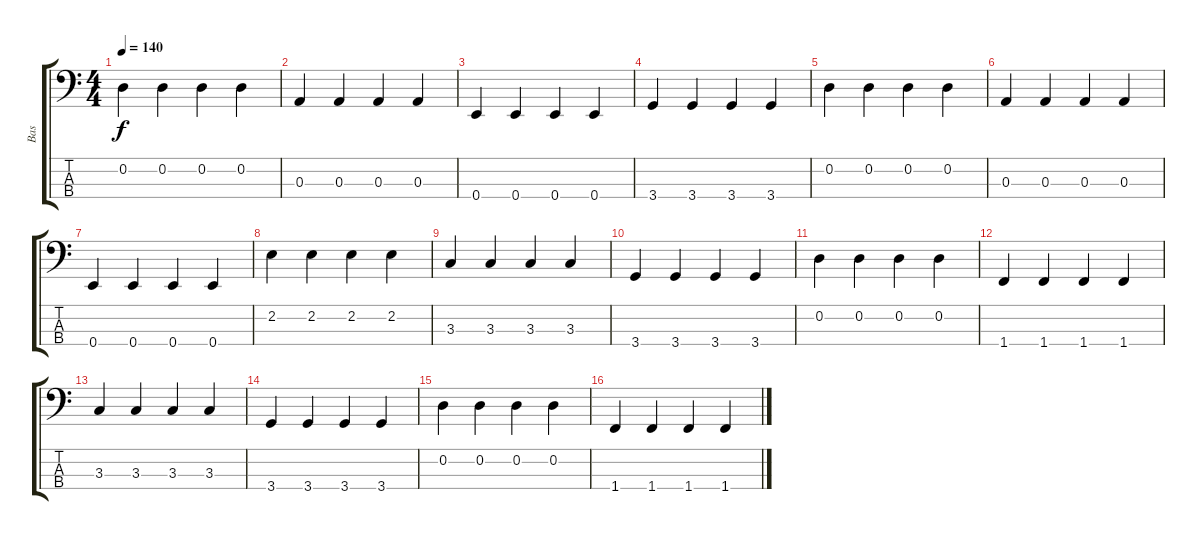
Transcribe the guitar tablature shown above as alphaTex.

\track ("Bas" "Bas") {instrument electricbassfinger}
\staff {score tabs}
\tuning (G2 D2 A1 E1) {hide}
\ts (4 4)
\tempo 140
\clef f4
\ks c
0.2.4{dy f} 0.2.4 0.2.4 0.2.4 |
0.3.4 0.3.4 0.3.4 0.3.4 |
0.4.4 0.4.4 0.4.4 0.4.4 |
3.4.4 3.4.4 3.4.4 3.4.4 |
0.2.4 0.2.4 0.2.4 0.2.4 |
0.3.4 0.3.4 0.3.4 0.3.4 |
0.4.4 0.4.4 0.4.4 0.4.4 |
2.2.4 2.2.4 2.2.4 2.2.4 |
3.3.4 3.3.4 3.3.4 3.3.4 |
3.4.4 3.4.4 3.4.4 3.4.4 |
0.2.4 0.2.4 0.2.4 0.2.4 |
1.4.4 1.4.4 1.4.4 1.4.4 |
3.3.4 3.3.4 3.3.4 3.3.4 |
3.4.4 3.4.4 3.4.4 3.4.4 |
0.2.4 0.2.4 0.2.4 0.2.4 |
1.4.4 1.4.4 1.4.4 1.4.4
